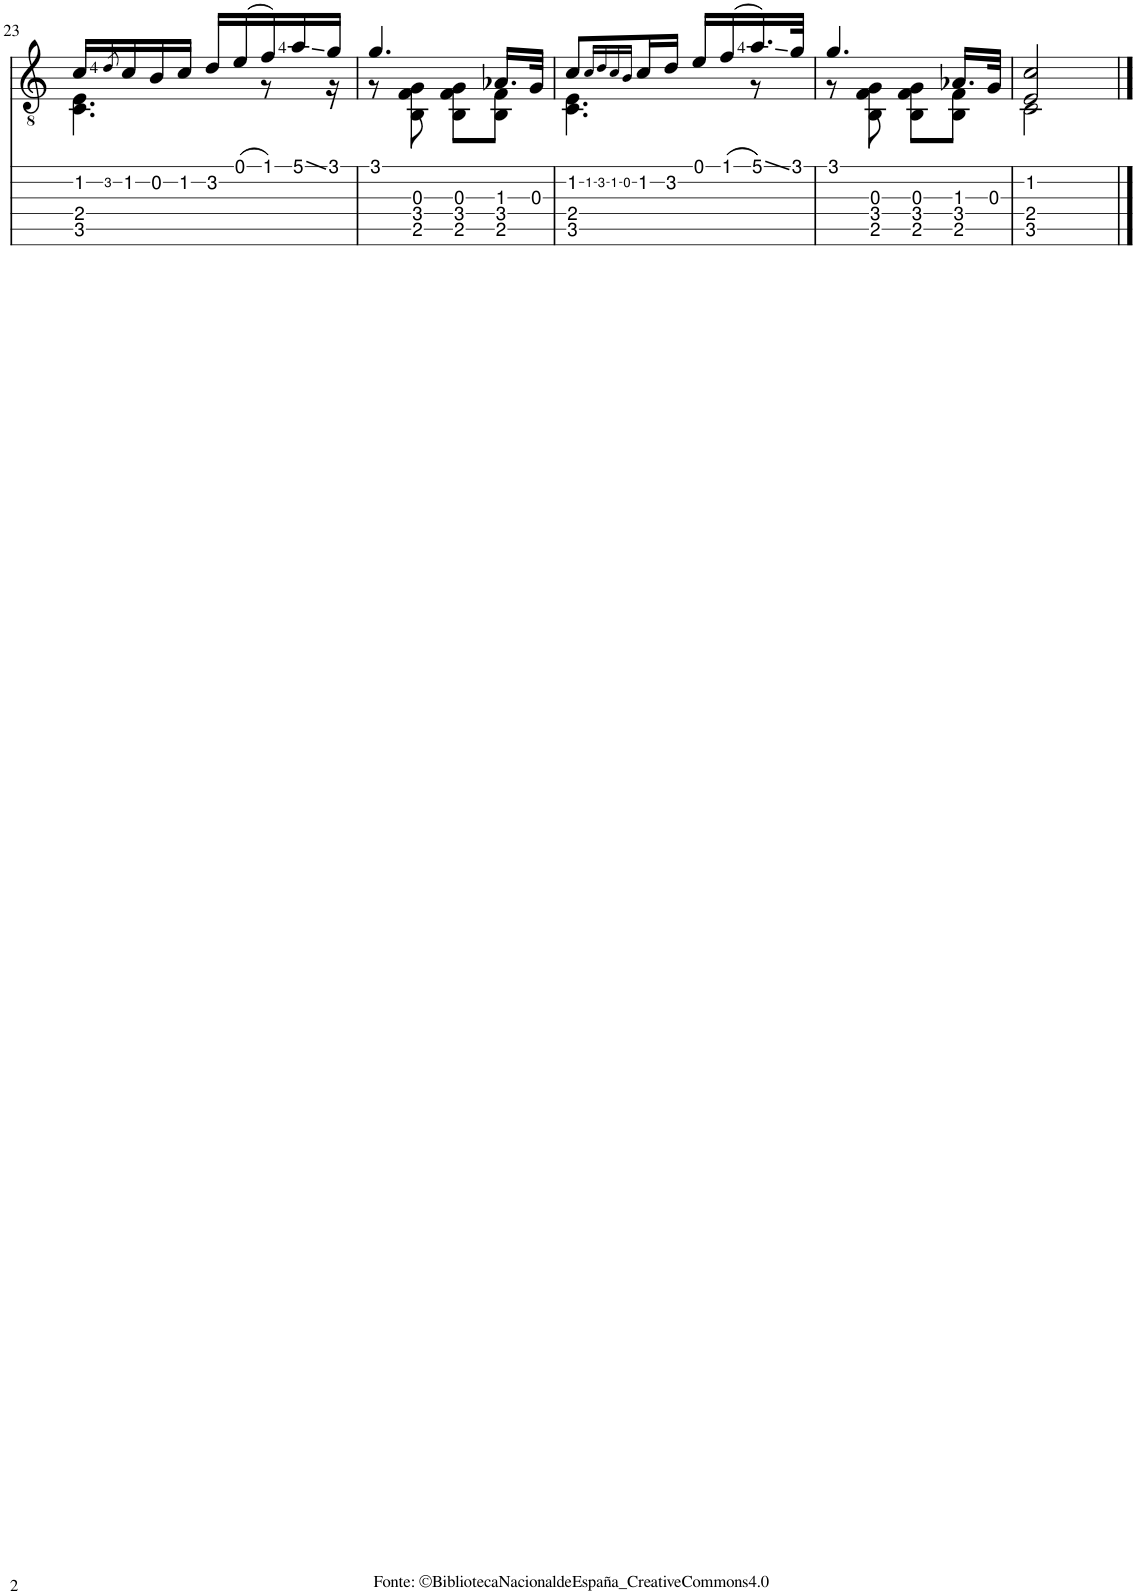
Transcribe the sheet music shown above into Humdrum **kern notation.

**kern	**kern
*part1	*part1
*staff2	*staff1
*I"Guitar	*
*I'Guit.	*
!!LO:PB:g=z
*	*clefGv2
*k[]	*k[]
*M2/4	*M2/4
=23	=23
*^	*^
16c	4.C 4.E	16c/LL	4.C\ 4.E\
qd	.	8qd/	.
16c	.	16c/	.
16B	.	16B/	.
16c	.	16c/JJ	.
16d	.	16d/LL	.
16e	.	(16e/	.
16f	8r	16f/)	8r
16a	.	16a/	.
16g	16r	16g/JJ	16r
=24	=24	=24	=24
4.g	8r	4.g/	8r
.	8BB 8F 8G	.	8BB\ 8F\ 8G\
.	8BB\ 8F\ 8G\L	.	8BB\ 8F\ 8G\L
16.A-LL	8BB\ 8F\J	16.A-X/LL	8BB\ 8F\J
32GJJk	.	32G/JJk	.
=25	=25	=25	=25
8cL	4.C 4.E	8c/L	4.C\ 4.E\
qc	.	16qc/LL	.
qd	.	16qd/	.
qc	.	16qc/	.
qB	.	16qB/JJ	.
16cL	.	16c/L	.
16dJJ	.	16d/JJ	.
16eLL	.	16e/LL	.
16fJ	.	(16f/	.
16.aL	8r	16.a/)	8r
32gJJk	.	32g/JJk	.
=26	=26	=26	=26
4.g	8r	4.g/	8r
.	8BB 8F 8G	.	8BB\ 8F\ 8G\
.	8BB\ 8F\ 8G\L	.	8BB\ 8F\ 8G\L
16.A-XLL	8BB\ 8F\J	16.A-X/LL	8BB\ 8F\J
32GJJk	.	32G/JJk	.
=27	=27	=27	=27
2E 2c	2C	2E/ 2c/	2C\
*v	*v	*	*
*	*v	*v
==	==
*-	*-
